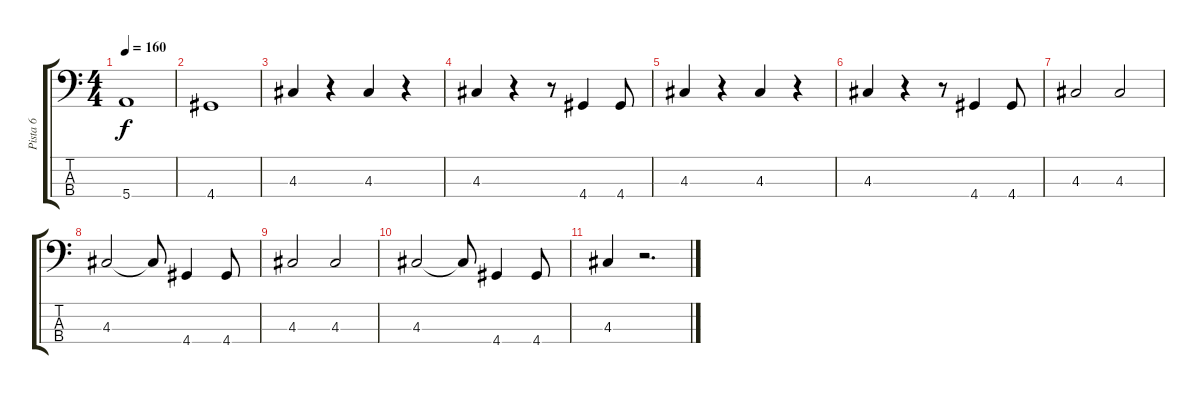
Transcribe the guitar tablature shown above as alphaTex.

\track ("Pista 6" "Pista 6") {instrument electricbasspick}
\staff {score tabs}
\tuning (G2 D2 A1 E1) {hide}
\ts (4 4)
\tempo 160
\clef f4
\ks c
5.4.1{dy f} |
4.4.1 |
4.3.4 r.4 4.3.4 r.4 |
4.3.4 r.4 r.8 4.4.4 4.4.8 |
4.3.4 r.4 4.3.4 r.4 |
4.3.4 r.4 r.8 4.4.4 4.4.8 |
4.3.2 4.3.2 |
4.3.2 4.3{t}.8 4.4.4 4.4.8 |
4.3.2 4.3.2 |
4.3.2 4.3{t}.8 4.4.4 4.4.8 |
4.3.4 r.2{d}
